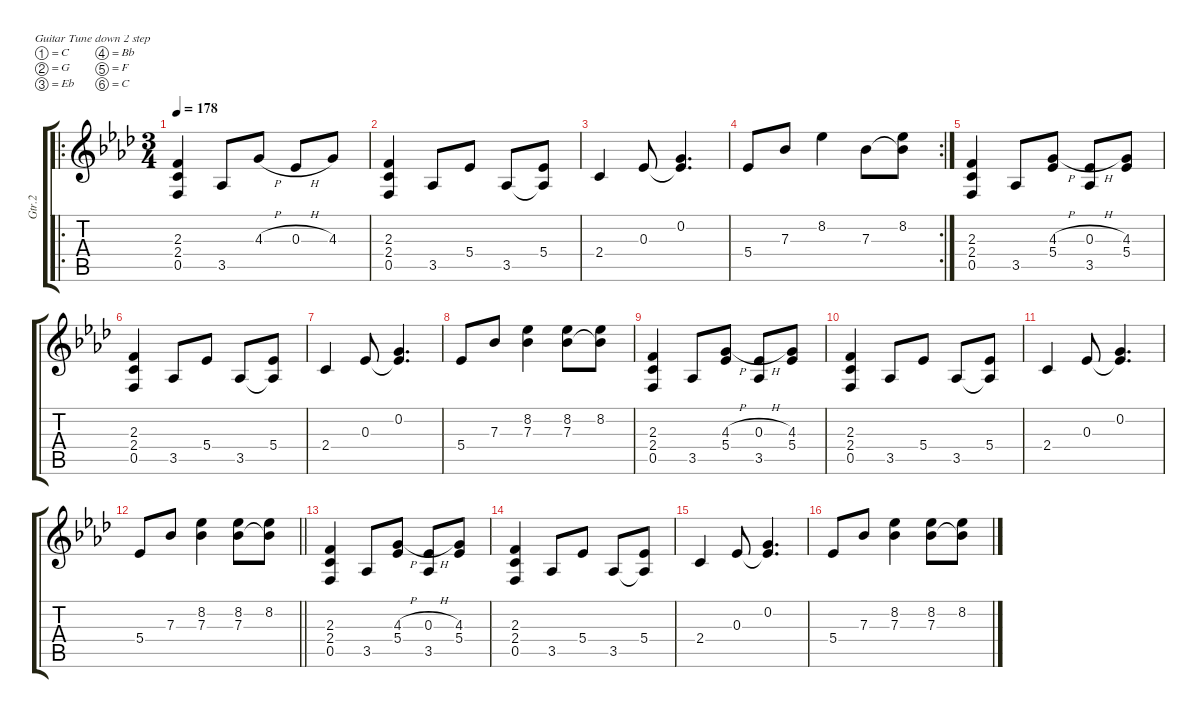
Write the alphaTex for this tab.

\defaultSystemsLayout 4
\hideDynamics
\bracketExtendMode groupsimilarinstruments
\otherSystemsTrackNameOrientation horizontal
\track ("Guitar 2" "Gtr.2") {instrument distortionguitar}
\staff {score tabs}
\tuning (C4 G3 Eb3 Bb2 F2 C2)
\ro
\ts (3 4)
\tempo 178
\clef g2
\ks fminor
(2.3{acc forcenatural} 2.4{acc forcenatural} 0.5{acc forcenatural}).4{dy mf instrument distortionguitar beam Up} 3.5{acc b}.8{beam Up} 4.3{h acc forcenatural}.8{beam Up} 0.3{h acc b}.8{dy f beam Up} 4.3{acc forcenatural}.8{beam Up} |
(2.3{acc forcenatural} 2.4{acc forcenatural} 0.5{acc forcenatural}).4{dy mf beam Up} 3.5{acc b}.8{beam Up} 5.4{acc b}.8{beam Up} 3.5{acc b}.8{beam Up} (5.4{acc b} 3.5{t acc b}).8{beam Up} |
2.4{acc forcenatural}.4{beam Up} 0.3{acc b}.8{beam Up} (0.2{acc forcenatural} 0.3{t acc b}).4{d beam Up} |
\rc 2
5.4{acc b}.8{beam Up} 7.3{acc b}.8{beam Up} 8.2{acc b}.4{beam Down} 7.3{acc b}.8{beam Down} (8.2{acc b} 7.3{t acc b}).8{beam Down} |
(2.3{acc forcenatural} 2.4{acc forcenatural} 0.5{acc forcenatural}).4{beam Up} 3.5{acc b}.8{beam Up} (4.3{h acc forcenatural} 5.4{acc b}).8{beam Up} (0.3{h acc b} 3.5{acc b}).8{beam Up} (4.3{acc forcenatural} 5.4{acc b}).8{beam Up} |
(2.3{acc forcenatural} 2.4{acc forcenatural} 0.5{acc forcenatural}).4{beam Up} 3.5{acc b}.8{beam Up} 5.4{acc b}.8{beam Up} 3.5{acc b}.8{beam Up} (5.4{acc b} 3.5{t acc b}).8{beam Up} |
2.4{acc forcenatural}.4{beam Up} 0.3{acc b}.8{beam Up} (0.2{acc forcenatural} 0.3{t acc b}).4{d beam Up} |
5.4{acc b}.8{beam Up} 7.3{acc b}.8{beam Up} (8.2{acc b} 7.3{acc b}).4{beam Down} (8.2{acc b} 7.3{acc b}).8{beam Down} (8.2{acc b} 7.3{t acc b}).8{beam Down} |
(2.3{acc forcenatural} 2.4{acc forcenatural} 0.5{acc forcenatural}).4{beam Up} 3.5{acc b}.8{beam Up} (4.3{h acc forcenatural} 5.4{acc b}).8{beam Up} (0.3{h acc b} 3.5{acc b}).8{beam Up} (4.3{acc forcenatural} 5.4{acc b}).8{beam Up} |
(2.3{acc forcenatural} 2.4{acc forcenatural} 0.5{acc forcenatural}).4{beam Up} 3.5{acc b}.8{beam Up} 5.4{acc b}.8{beam Up} 3.5{acc b}.8{beam Up} (5.4{acc b} 3.5{t acc b}).8{beam Up} |
2.4{acc forcenatural}.4{beam Up} 0.3{acc b}.8{beam Up} (0.2{acc forcenatural} 0.3{t acc b}).4{d beam Up} |
\barLineRight lightlight
5.4{acc b}.8{beam Up} 7.3{acc b}.8{beam Up} (8.2{acc b} 7.3{acc b}).4{beam Down} (8.2{acc b} 7.3{acc b}).8{beam Down} (8.2{acc b} 7.3{t acc b}).8{beam Down} |
(2.3{acc forcenatural} 2.4{acc forcenatural} 0.5{acc forcenatural}).4{beam Up} 3.5{acc b}.8{beam Up} (4.3{h acc forcenatural} 5.4{acc b}).8{beam Up} (0.3{h acc b} 3.5{acc b}).8{beam Up} (4.3{acc forcenatural} 5.4{acc b}).8{beam Up} |
(2.3{acc forcenatural} 2.4{acc forcenatural} 0.5{acc forcenatural}).4{beam Up} 3.5{acc b}.8{beam Up} 5.4{acc b}.8{beam Up} 3.5{acc b}.8{beam Up} (5.4{acc b} 3.5{t acc b}).8{beam Up} |
2.4{acc forcenatural}.4{beam Up} 0.3{acc b}.8{beam Up} (0.2{acc forcenatural} 0.3{t acc b}).4{d beam Up} |
5.4{acc b}.8{beam Up} 7.3{acc b}.8{beam Up} (8.2{acc b} 7.3{acc b}).4{beam Down} (8.2{acc b} 7.3{acc b}).8{beam Down} (8.2{acc b} 7.3{t acc b}).8{beam Down}
